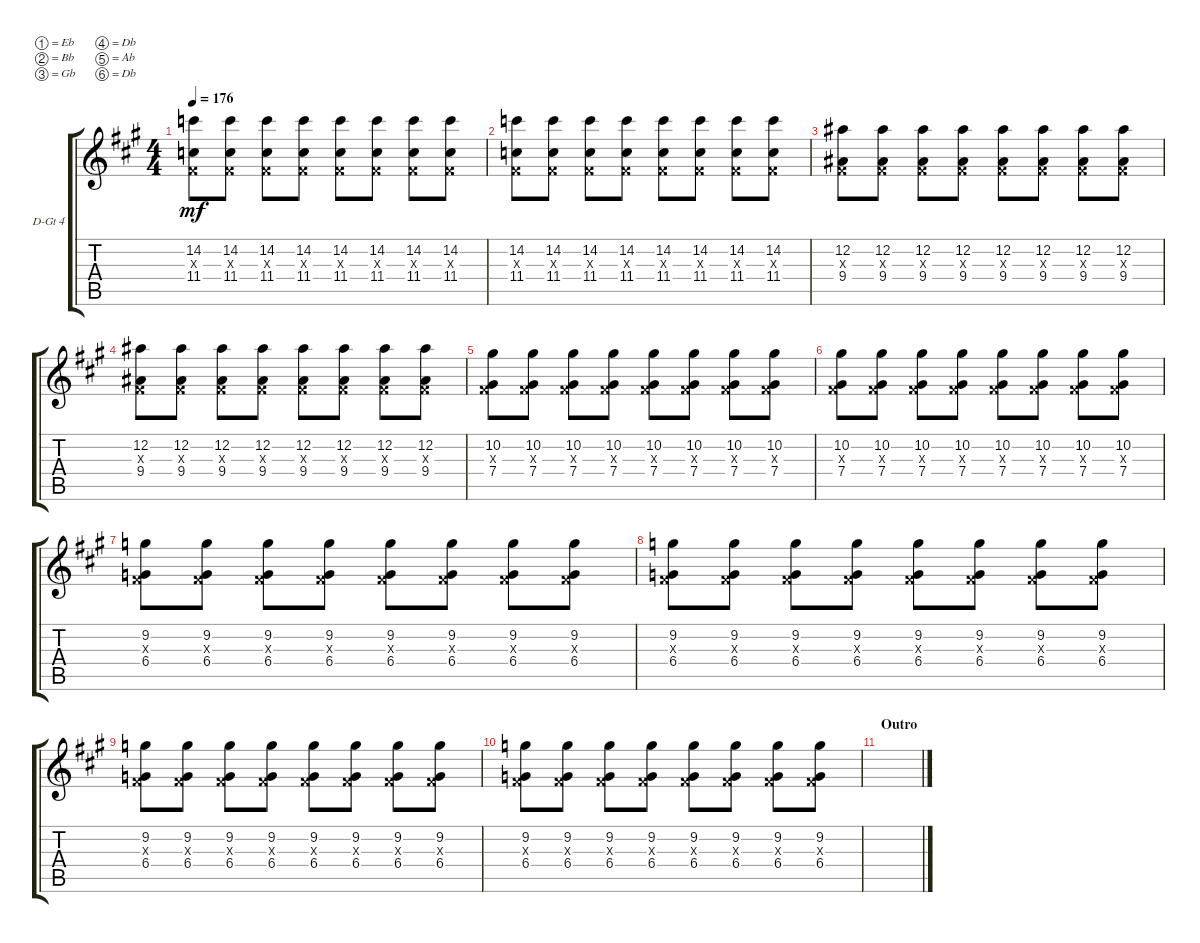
\defaultSystemsLayout 4
\bracketExtendMode groupsimilarinstruments
\firstSystemTrackNameOrientation horizontal
\otherSystemsTrackNameOrientation horizontal
\track ("Distortion Guitar 4" "D-Gt 4") {instrument distortionguitar}
\staff {score tabs}
\tuning (Eb4 Bb3 Gb3 Db3 Ab2 Db2)
\ts (4 4)
\tempo 176
\clef g2
\ks a
(14.2 0.3{x} 11.4).8{dy mf} (14.2 0.3{x} 11.4).8 (14.2 0.3{x} 11.4).8 (14.2 0.3{x} 11.4).8 (14.2 0.3{x} 11.4).8 (14.2 0.3{x} 11.4).8 (14.2 0.3{x} 11.4).8 (14.2 0.3{x} 11.4).8 |
(14.2 0.3{x} 11.4).8 (14.2 0.3{x} 11.4).8 (14.2 0.3{x} 11.4).8 (14.2 0.3{x} 11.4).8 (14.2 0.3{x} 11.4).8 (14.2 0.3{x} 11.4).8 (14.2 0.3{x} 11.4).8 (14.2 0.3{x} 11.4).8 |
(12.2 0.3{x} 9.4).8 (12.2 0.3{x} 9.4).8 (12.2 0.3{x} 9.4).8 (12.2 0.3{x} 9.4).8 (12.2 0.3{x} 9.4).8 (12.2 0.3{x} 9.4).8 (12.2 0.3{x} 9.4).8 (12.2 0.3{x} 9.4).8 |
(12.2 0.3{x} 9.4).8 (12.2 0.3{x} 9.4).8 (12.2 0.3{x} 9.4).8 (12.2 0.3{x} 9.4).8 (12.2 0.3{x} 9.4).8 (12.2 0.3{x} 9.4).8 (12.2 0.3{x} 9.4).8 (12.2 0.3{x} 9.4).8 |
(10.2 0.3{x} 7.4).8 (10.2 0.3{x} 7.4).8 (10.2 0.3{x} 7.4).8 (10.2 0.3{x} 7.4).8 (10.2 0.3{x} 7.4).8 (10.2 0.3{x} 7.4).8 (10.2 0.3{x} 7.4).8 (10.2 0.3{x} 7.4).8 |
(10.2 0.3{x} 7.4).8 (10.2 0.3{x} 7.4).8 (10.2 0.3{x} 7.4).8 (10.2 0.3{x} 7.4).8 (10.2 0.3{x} 7.4).8 (10.2 0.3{x} 7.4).8 (10.2 0.3{x} 7.4).8 (10.2 0.3{x} 7.4).8 |
(9.2 0.3{x} 6.4).8 (9.2 0.3{x} 6.4).8 (9.2 0.3{x} 6.4).8 (9.2 0.3{x} 6.4).8 (9.2 0.3{x} 6.4).8 (9.2 0.3{x} 6.4).8 (9.2 0.3{x} 6.4).8 (9.2 0.3{x} 6.4).8 |
(9.2 0.3{x} 6.4).8 (9.2 0.3{x} 6.4).8 (9.2 0.3{x} 6.4).8 (9.2 0.3{x} 6.4).8 (9.2 0.3{x} 6.4).8 (9.2 0.3{x} 6.4).8 (9.2 0.3{x} 6.4).8 (9.2 0.3{x} 6.4).8 |
(9.2 0.3{x} 6.4).8 (9.2 0.3{x} 6.4).8 (9.2 0.3{x} 6.4).8 (9.2 0.3{x} 6.4).8 (9.2 0.3{x} 6.4).8 (9.2 0.3{x} 6.4).8 (9.2 0.3{x} 6.4).8 (9.2 0.3{x} 6.4).8 |
(9.2 0.3{x} 6.4).8 (9.2 0.3{x} 6.4).8 (9.2 0.3{x} 6.4).8 (9.2 0.3{x} 6.4).8 (9.2 0.3{x} 6.4).8 (9.2 0.3{x} 6.4).8 (9.2 0.3{x} 6.4).8 (9.2 0.3{x} 6.4).8 |
\section ("" "Outro")
